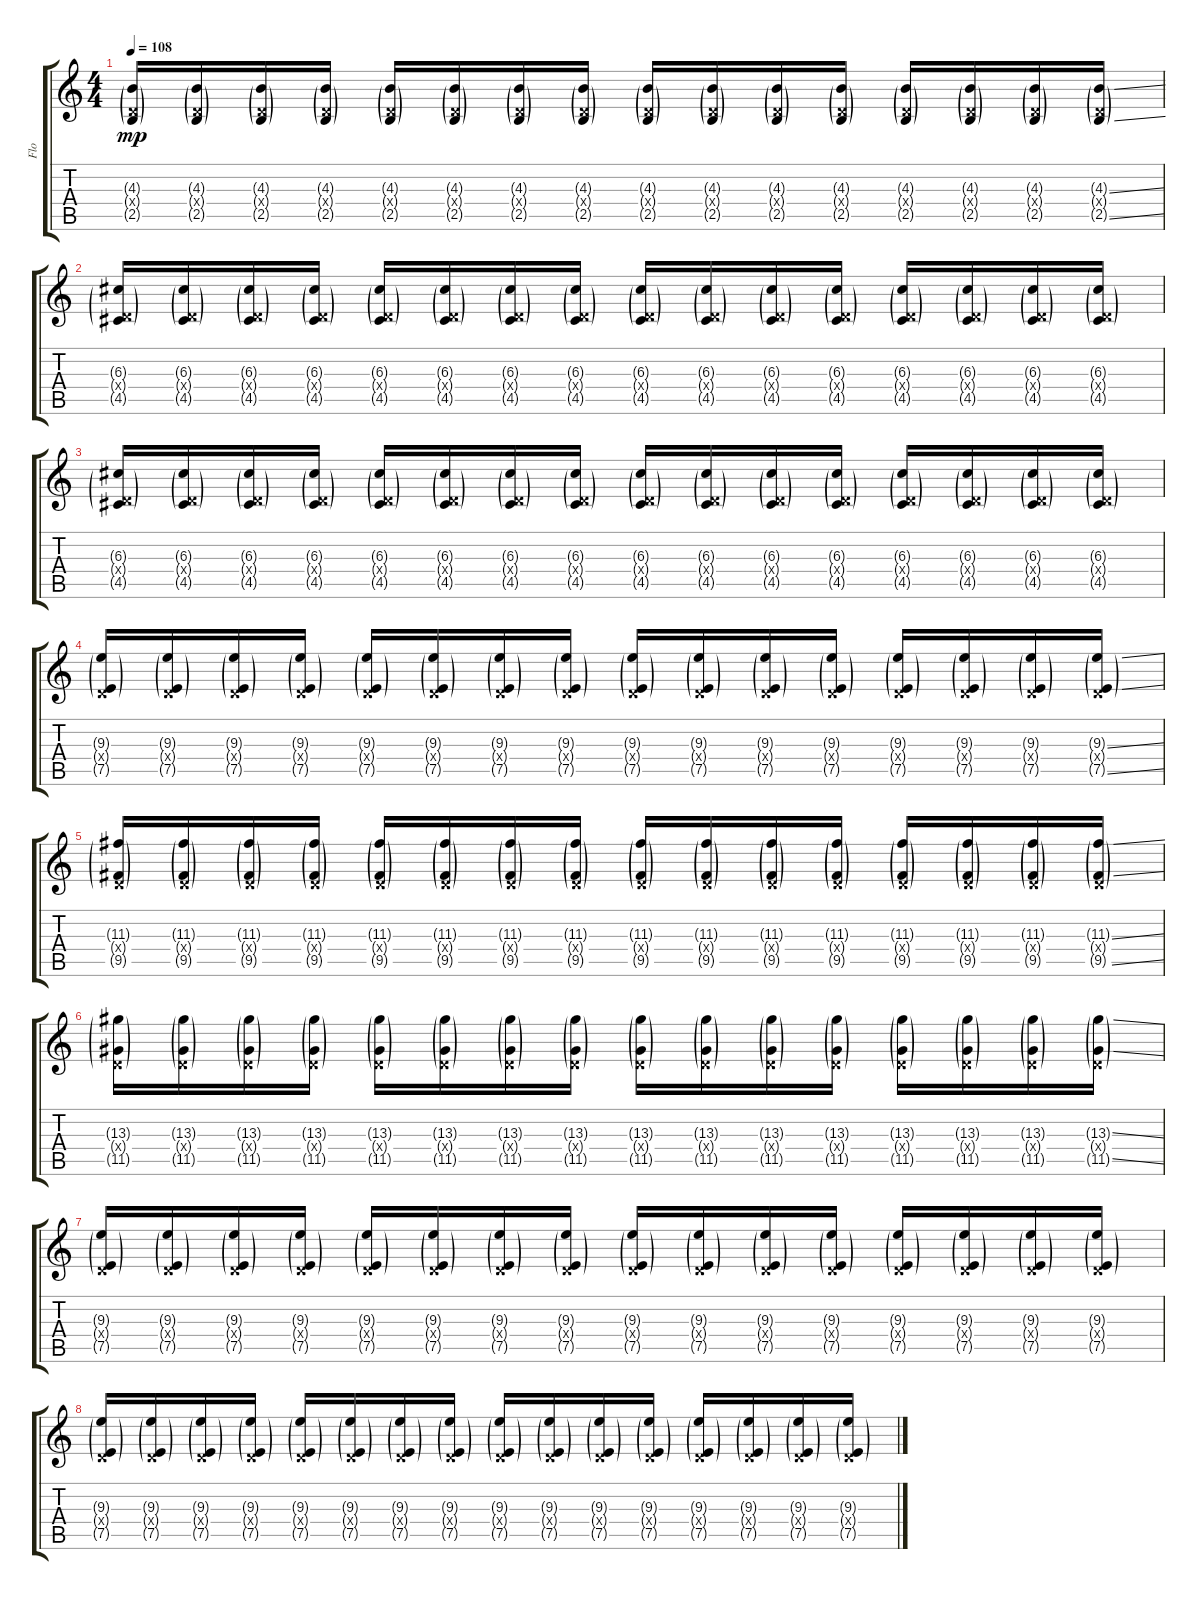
\track ("Flo" "Flo") {instrument distortionguitar}
\staff {score tabs}
\tuning (E4 B3 G3 D3 A2 E2) {hide}
\ts (4 4)
\tempo 108
\clef g2
\ks c
(4.3{g} 0.4{g x} 2.5{g}).16{dy mp} (4.3{g} 0.4{g x} 2.5{g}).16 (4.3{g} 0.4{g x} 2.5{g}).16 (4.3{g} 0.4{g x} 2.5{g}).16 (4.3{g} 0.4{g x} 2.5{g}).16 (4.3{g} 0.4{g x} 2.5{g}).16 (4.3{g} 0.4{g x} 2.5{g}).16 (4.3{g} 0.4{g x} 2.5{g}).16 (4.3{g} 0.4{g x} 2.5{g}).16 (4.3{g} 0.4{g x} 2.5{g}).16 (4.3{g} 0.4{g x} 2.5{g}).16 (4.3{g} 0.4{g x} 2.5{g}).16 (4.3{g} 0.4{g x} 2.5{g}).16 (4.3{g} 0.4{g x} 2.5{g}).16 (4.3{g} 0.4{g x} 2.5{g}).16 (4.3{ss g} 0.4{g x} 2.5{ss g}).16 |
(6.3{g} 0.4{g x} 4.5{g}).16 (6.3{g} 0.4{g x} 4.5{g}).16 (6.3{g} 0.4{g x} 4.5{g}).16 (6.3{g} 0.4{g x} 4.5{g}).16 (6.3{g} 0.4{g x} 4.5{g}).16 (6.3{g} 0.4{g x} 4.5{g}).16 (6.3{g} 0.4{g x} 4.5{g}).16 (6.3{g} 0.4{g x} 4.5{g}).16 (6.3{g} 0.4{g x} 4.5{g}).16 (6.3{g} 0.4{g x} 4.5{g}).16 (6.3{g} 0.4{g x} 4.5{g}).16 (6.3{g} 0.4{g x} 4.5{g}).16 (6.3{g} 0.4{g x} 4.5{g}).16 (6.3{g} 0.4{g x} 4.5{g}).16 (6.3{g} 0.4{g x} 4.5{g}).16 (6.3{g} 0.4{g x} 4.5{g}).16 |
(6.3{g} 0.4{g x} 4.5{g}).16 (6.3{g} 0.4{g x} 4.5{g}).16 (6.3{g} 0.4{g x} 4.5{g}).16 (6.3{g} 0.4{g x} 4.5{g}).16 (6.3{g} 0.4{g x} 4.5{g}).16 (6.3{g} 0.4{g x} 4.5{g}).16 (6.3{g} 0.4{g x} 4.5{g}).16 (6.3{g} 0.4{g x} 4.5{g}).16 (6.3{g} 0.4{g x} 4.5{g}).16 (6.3{g} 0.4{g x} 4.5{g}).16 (6.3{g} 0.4{g x} 4.5{g}).16 (6.3{g} 0.4{g x} 4.5{g}).16 (6.3{g} 0.4{g x} 4.5{g}).16 (6.3{g} 0.4{g x} 4.5{g}).16 (6.3{g} 0.4{g x} 4.5{g}).16 (6.3{g} 0.4{g x} 4.5{g}).16 |
(9.3{g} 0.4{g x} 7.5{g}).16 (9.3{g} 0.4{g x} 7.5{g}).16 (9.3{g} 0.4{g x} 7.5{g}).16 (9.3{g} 0.4{g x} 7.5{g}).16 (9.3{g} 0.4{g x} 7.5{g}).16 (9.3{g} 0.4{g x} 7.5{g}).16 (9.3{g} 0.4{g x} 7.5{g}).16 (9.3{g} 0.4{g x} 7.5{g}).16 (9.3{g} 0.4{g x} 7.5{g}).16 (9.3{g} 0.4{g x} 7.5{g}).16 (9.3{g} 0.4{g x} 7.5{g}).16 (9.3{g} 0.4{g x} 7.5{g}).16 (9.3{g} 0.4{g x} 7.5{g}).16 (9.3{g} 0.4{g x} 7.5{g}).16 (9.3{g} 0.4{g x} 7.5{g}).16 (9.3{ss g} 0.4{g x} 7.5{ss g}).16 |
(11.3{g} 0.4{g x} 9.5{g}).16 (11.3{g} 0.4{g x} 9.5{g}).16 (11.3{g} 0.4{g x} 9.5{g}).16 (11.3{g} 0.4{g x} 9.5{g}).16 (11.3{g} 0.4{g x} 9.5{g}).16 (11.3{g} 0.4{g x} 9.5{g}).16 (11.3{g} 0.4{g x} 9.5{g}).16 (11.3{g} 0.4{g x} 9.5{g}).16 (11.3{g} 0.4{g x} 9.5{g}).16 (11.3{g} 0.4{g x} 9.5{g}).16 (11.3{g} 0.4{g x} 9.5{g}).16 (11.3{g} 0.4{g x} 9.5{g}).16 (11.3{g} 0.4{g x} 9.5{g}).16 (11.3{g} 0.4{g x} 9.5{g}).16 (11.3{g} 0.4{g x} 9.5{g}).16 (11.3{ss g} 0.4{g x} 9.5{ss g}).16 |
(13.3{g} 0.4{g x} 11.5{g}).16 (13.3{g} 0.4{g x} 11.5{g}).16 (13.3{g} 0.4{g x} 11.5{g}).16 (13.3{g} 0.4{g x} 11.5{g}).16 (13.3{g} 0.4{g x} 11.5{g}).16 (13.3{g} 0.4{g x} 11.5{g}).16 (13.3{g} 0.4{g x} 11.5{g}).16 (13.3{g} 0.4{g x} 11.5{g}).16 (13.3{g} 0.4{g x} 11.5{g}).16 (13.3{g} 0.4{g x} 11.5{g}).16 (13.3{g} 0.4{g x} 11.5{g}).16 (13.3{g} 0.4{g x} 11.5{g}).16 (13.3{g} 0.4{g x} 11.5{g}).16 (13.3{g} 0.4{g x} 11.5{g}).16 (13.3{g} 0.4{g x} 11.5{g}).16 (13.3{ss g} 0.4{g x} 11.5{ss g}).16 |
(9.3{g} 0.4{g x} 7.5{g}).16 (9.3{g} 0.4{g x} 7.5{g}).16 (9.3{g} 0.4{g x} 7.5{g}).16 (9.3{g} 0.4{g x} 7.5{g}).16 (9.3{g} 0.4{g x} 7.5{g}).16 (9.3{g} 0.4{g x} 7.5{g}).16 (9.3{g} 0.4{g x} 7.5{g}).16 (9.3{g} 0.4{g x} 7.5{g}).16 (9.3{g} 0.4{g x} 7.5{g}).16 (9.3{g} 0.4{g x} 7.5{g}).16 (9.3{g} 0.4{g x} 7.5{g}).16 (9.3{g} 0.4{g x} 7.5{g}).16 (9.3{g} 0.4{g x} 7.5{g}).16 (9.3{g} 0.4{g x} 7.5{g}).16 (9.3{g} 0.4{g x} 7.5{g}).16 (9.3{g} 0.4{g x} 7.5{g}).16 |
(9.3{g} 0.4{g x} 7.5{g}).16 (9.3{g} 0.4{g x} 7.5{g}).16 (9.3{g} 0.4{g x} 7.5{g}).16 (9.3{g} 0.4{g x} 7.5{g}).16 (9.3{g} 0.4{g x} 7.5{g}).16 (9.3{g} 0.4{g x} 7.5{g}).16 (9.3{g} 0.4{g x} 7.5{g}).16 (9.3{g} 0.4{g x} 7.5{g}).16 (9.3{g} 0.4{g x} 7.5{g}).16 (9.3{g} 0.4{g x} 7.5{g}).16 (9.3{g} 0.4{g x} 7.5{g}).16 (9.3{g} 0.4{g x} 7.5{g}).16 (9.3{g} 0.4{g x} 7.5{g}).16 (9.3{g} 0.4{g x} 7.5{g}).16 (9.3{g} 0.4{g x} 7.5{g}).16 (9.3{ss g} 0.4{g x} 7.5{ss g}).16
